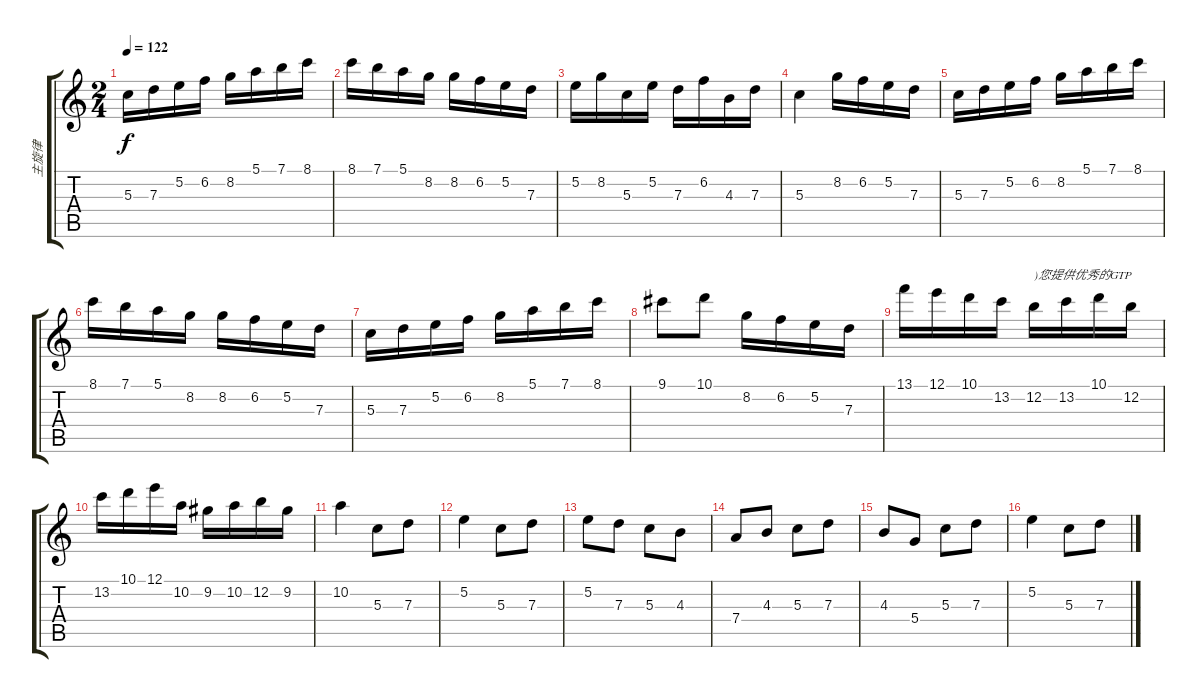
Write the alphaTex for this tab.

\track ("主旋律" "主旋律") {instrument overdrivenguitar}
\staff {score tabs}
\tuning (E4 B3 G3 D3 A2 E2) {hide}
\ts (2 4)
\tempo 122
\clef g2
\ks c
5.3.16{dy f} 7.3.16 5.2.16 6.2.16 8.2.16 5.1.16 7.1.16 8.1.16 |
8.1.16 7.1.16 5.1.16 8.2.16 8.2.16 6.2.16 5.2.16 7.3.16 |
5.2.16 8.2.16 5.3.16 5.2.16 7.3.16 6.2.16 4.3.16 7.3.16 |
5.3.4 8.2.16 6.2.16 5.2.16 7.3.16 |
5.3.16 7.3.16 5.2.16 6.2.16 8.2.16 5.1.16 7.1.16 8.1.16 |
8.1.16 7.1.16 5.1.16 8.2.16 8.2.16 6.2.16 5.2.16 7.3.16 |
5.3.16 7.3.16 5.2.16 6.2.16 8.2.16 5.1.16 7.1.16 8.1.16 |
9.1.8 10.1.8 8.2.16 6.2.16 5.2.16 7.3.16 |
13.1.16 12.1.16 10.1.16 13.2.16 12.2.16{txt ")您提供优秀的GTP"} 13.2.16 10.1.16 12.2.16 |
13.2.16 10.1.16 12.1.16 10.2.16 9.2.16 10.2.16 12.2.16 9.2.16 |
10.2.4 5.3.8 7.3.8 |
5.2.4 5.3.8 7.3.8 |
5.2.8 7.3.8 5.3.8 4.3.8 |
7.4.8 4.3.8 5.3.8 7.3.8 |
4.3.8 5.4.8 5.3.8 7.3.8 |
5.2.4 5.3.8 7.3.8
